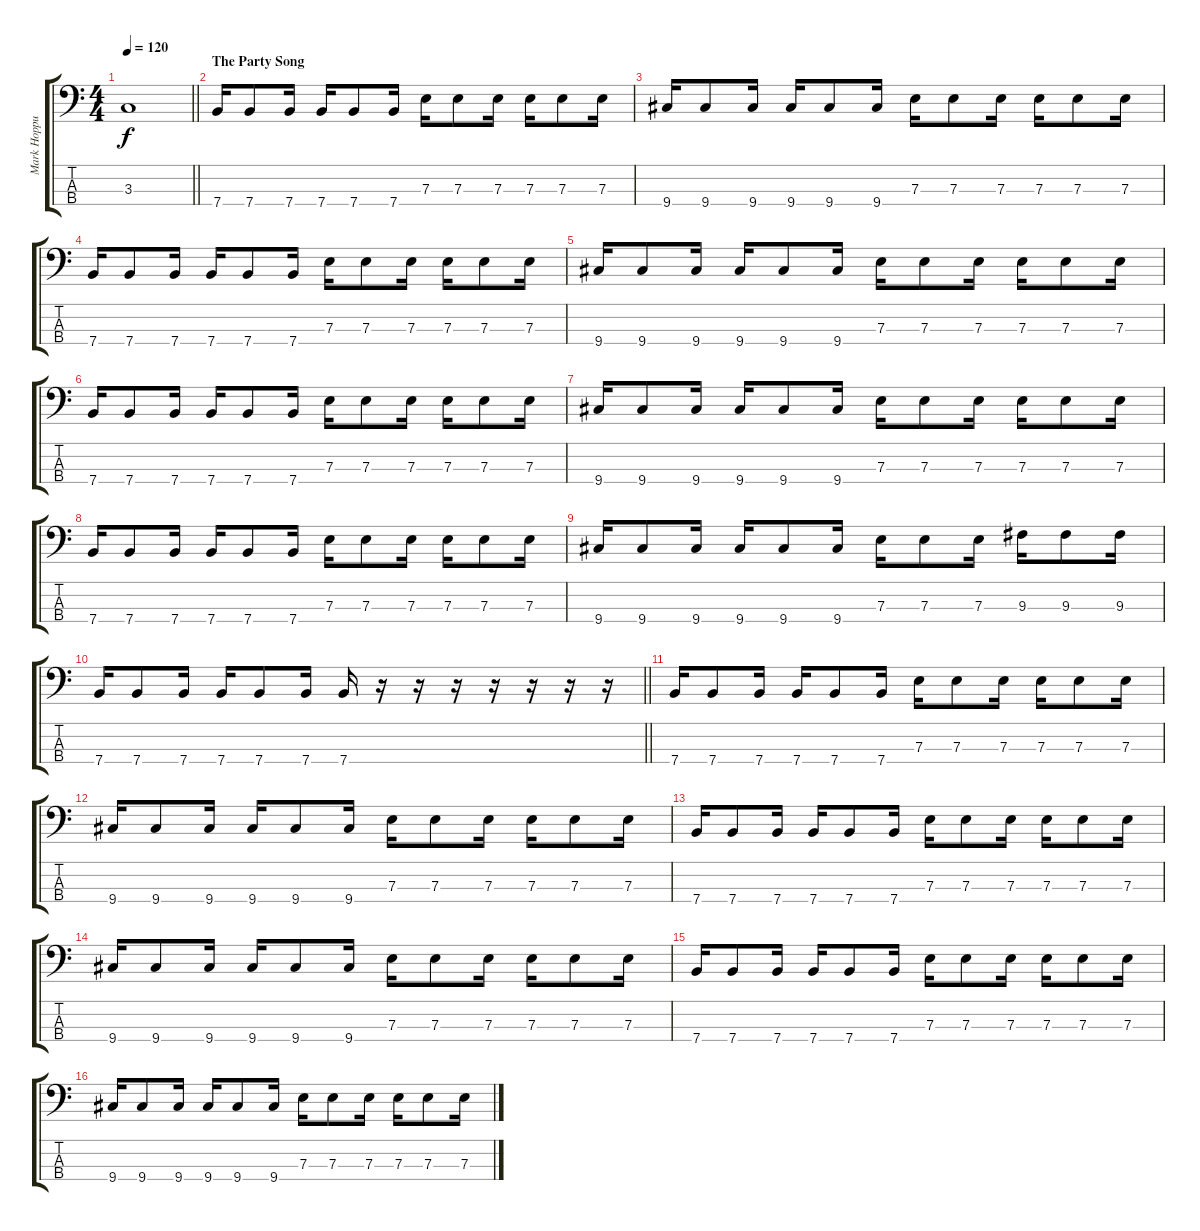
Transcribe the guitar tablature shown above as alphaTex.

\track ("Mark Hoppus" "Mark Hoppu") {instrument electricbasspick}
\staff {score tabs}
\tuning (G2 D2 A1 E1) {hide}
\ts (4 4)
\tempo 120
\clef f4
\barLineRight lightlight
\ks c
3.3{t}.1{dy f} |
\section ("" "The Party Song")
7.4.16 7.4.8 7.4.16 7.4.16 7.4.8 7.4.16 7.3.16 7.3.8 7.3.16 7.3.16 7.3.8 7.3.16 |
9.4.16 9.4.8 9.4.16 9.4.16 9.4.8 9.4.16 7.3.16 7.3.8 7.3.16 7.3.16 7.3.8 7.3.16 |
7.4.16 7.4.8 7.4.16 7.4.16 7.4.8 7.4.16 7.3.16 7.3.8 7.3.16 7.3.16 7.3.8 7.3.16 |
9.4.16 9.4.8 9.4.16 9.4.16 9.4.8 9.4.16 7.3.16 7.3.8 7.3.16 7.3.16 7.3.8 7.3.16 |
7.4.16 7.4.8 7.4.16 7.4.16 7.4.8 7.4.16 7.3.16 7.3.8 7.3.16 7.3.16 7.3.8 7.3.16 |
9.4.16 9.4.8 9.4.16 9.4.16 9.4.8 9.4.16 7.3.16 7.3.8 7.3.16 7.3.16 7.3.8 7.3.16 |
7.4.16 7.4.8 7.4.16 7.4.16 7.4.8 7.4.16 7.3.16 7.3.8 7.3.16 7.3.16 7.3.8 7.3.16 |
9.4.16 9.4.8 9.4.16 9.4.16 9.4.8 9.4.16 7.3.16 7.3.8 7.3.16 9.3.16 9.3.8 9.3.16 |
\barLineRight lightlight
7.4.16 7.4.8 7.4.16 7.4.16 7.4.8 7.4.16 7.4.16 r.16 r.16 r.16 r.16 r.16 r.16 r.16 |
\section ("" "")
7.4.16 7.4.8 7.4.16 7.4.16 7.4.8 7.4.16 7.3.16 7.3.8 7.3.16 7.3.16 7.3.8 7.3.16 |
9.4.16 9.4.8 9.4.16 9.4.16 9.4.8 9.4.16 7.3.16 7.3.8 7.3.16 7.3.16 7.3.8 7.3.16 |
7.4.16 7.4.8 7.4.16 7.4.16 7.4.8 7.4.16 7.3.16 7.3.8 7.3.16 7.3.16 7.3.8 7.3.16 |
9.4.16 9.4.8 9.4.16 9.4.16 9.4.8 9.4.16 7.3.16 7.3.8 7.3.16 7.3.16 7.3.8 7.3.16 |
7.4.16 7.4.8 7.4.16 7.4.16 7.4.8 7.4.16 7.3.16 7.3.8 7.3.16 7.3.16 7.3.8 7.3.16 |
9.4.16 9.4.8 9.4.16 9.4.16 9.4.8 9.4.16 7.3.16 7.3.8 7.3.16 7.3.16 7.3.8 7.3.16
